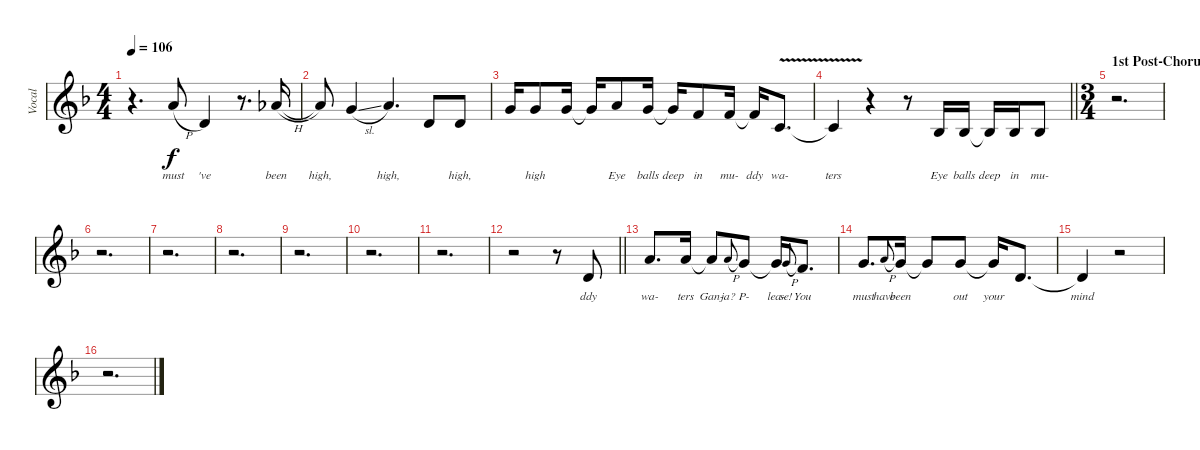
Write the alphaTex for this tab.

\track ("Vocal" "Vocal") {instrument lead2sawtooth}
\staff {score}
\tuning (E4 B3 G3 D3 A2 E2) {hide}
\ts (4 4)
\tempo 106
\clef g2
\ks dminor
r.4{d dy f} 10.2{h}.8{lyrics (0 "must") lyrics (1 "") lyrics (2 "") lyrics (3 "") lyrics (4 "")} 3.2.4{lyrics (0 "'ve") lyrics (1 "") lyrics (2 "") lyrics (3 "") lyrics (4 "")} r.8{d} 4.1{h}.16{lyrics (0 "been") lyrics (1 "") lyrics (2 "") lyrics (3 "") lyrics (4 "")} |
4.1{t}.8{lyrics (0 "high,") lyrics (1 "") lyrics (2 "") lyrics (3 "") lyrics (4 "")} 3.1{sl}.4{lyrics (0 "") lyrics (1 "") lyrics (2 "") lyrics (3 "") lyrics (4 "")} 5.1.4{d lyrics (0 "high,") lyrics (1 "") lyrics (2 "") lyrics (3 "") lyrics (4 "")} 3.2.8{lyrics (0 "") lyrics (1 "") lyrics (2 "") lyrics (3 "") lyrics (4 "")} 3.2.8{lyrics (0 "high,") lyrics (1 "") lyrics (2 "") lyrics (3 "") lyrics (4 "")} |
3.1.16{lyrics (0 "") lyrics (1 "") lyrics (2 "") lyrics (3 "") lyrics (4 "")} 3.1.8{lyrics (0 "high") lyrics (1 "") lyrics (2 "") lyrics (3 "") lyrics (4 "")} 3.1.16{lyrics (0 "") lyrics (1 "") lyrics (2 "") lyrics (3 "") lyrics (4 "")} 3.1{t}.16{lyrics (0 "") lyrics (1 "") lyrics (2 "") lyrics (3 "") lyrics (4 "")} 5.1.8{lyrics (0 "Eye") lyrics (1 "") lyrics (2 "") lyrics (3 "") lyrics (4 "")} 3.1.16{lyrics (0 "balls") lyrics (1 "") lyrics (2 "") lyrics (3 "") lyrics (4 "")} 3.1{t}.16{lyrics (0 "deep") lyrics (1 "") lyrics (2 "") lyrics (3 "") lyrics (4 "")} 1.1.8{lyrics (0 "in") lyrics (1 "") lyrics (2 "") lyrics (3 "") lyrics (4 "")} 1.1.16{lyrics (0 "mu-") lyrics (1 "") lyrics (2 "") lyrics (3 "") lyrics (4 "")} 1.1{t}.16{lyrics (0 "ddy") lyrics (1 "") lyrics (2 "") lyrics (3 "") lyrics (4 "")} 1.2{v}.8{d lyrics (0 "wa-") lyrics (1 "") lyrics (2 "") lyrics (3 "") lyrics (4 "")} |
\barLineRight lightlight
1.2{t}.4{lyrics (0 "ters") lyrics (1 "") lyrics (2 "") lyrics (3 "") lyrics (4 "")} r.4 r.8 3.3.16{lyrics (0 "Eye") lyrics (1 "") lyrics (2 "") lyrics (3 "") lyrics (4 "")} 3.3.16{lyrics (0 "balls") lyrics (1 "") lyrics (2 "") lyrics (3 "") lyrics (4 "")} 3.3{t}.16{lyrics (0 "deep") lyrics (1 "") lyrics (2 "") lyrics (3 "") lyrics (4 "")} 3.3.16{lyrics (0 "in") lyrics (1 "") lyrics (2 "") lyrics (3 "") lyrics (4 "")} 3.3.8{lyrics (0 "mu-") lyrics (1 "") lyrics (2 "") lyrics (3 "") lyrics (4 "")} |
\ts (3 4)
\section ("" "1st Post-Chorus")
r.2{d} |
r.2{d} |
r.2{d} |
r.2{d} |
r.2{d} |
r.2{d} |
r.2{d} |
\barLineRight lightlight
r.2 r.8 3.2.8{lyrics (0 "ddy") lyrics (1 "") lyrics (2 "") lyrics (3 "") lyrics (4 "")} |
5.1.8{d lyrics (0 "wa-") lyrics (1 "") lyrics (2 "") lyrics (3 "") lyrics (4 "")} 5.1.16{lyrics (0 "ters") lyrics (1 "") lyrics (2 "") lyrics (3 "") lyrics (4 "")} 5.1{t}.8{lyrics (0 "Gan-") lyrics (1 "") lyrics (2 "") lyrics (3 "") lyrics (4 "")} 5.1{h}.8{lyrics (0 "ja?") lyrics (1 "") lyrics (2 "") lyrics (3 "") lyrics (4 "") gr onbeat} 3.1.8{lyrics (0 "P-") lyrics (1 "") lyrics (2 "") lyrics (3 "") lyrics (4 "")} 3.1{t}.16{lyrics (0 "lea-") lyrics (1 "") lyrics (2 "") lyrics (3 "") lyrics (4 "")} 3.1{h}.8{lyrics (0 "se!") lyrics (1 "") lyrics (2 "") lyrics (3 "") lyrics (4 "") gr onbeat} 1.1.8{d lyrics (0 "You") lyrics (1 "") lyrics (2 "") lyrics (3 "") lyrics (4 "")} |
3.1.8{d lyrics (0 "must") lyrics (1 "") lyrics (2 "") lyrics (3 "") lyrics (4 "")} 5.1{h}.8{lyrics (0 "have") lyrics (1 "") lyrics (2 "") lyrics (3 "") lyrics (4 "") gr onbeat} 3.1.16{lyrics (0 "been") lyrics (1 "") lyrics (2 "") lyrics (3 "") lyrics (4 "")} 3.1{t}.8{lyrics (0 "") lyrics (1 "") lyrics (2 "") lyrics (3 "") lyrics (4 "")} 3.1.8{lyrics (0 "out") lyrics (1 "") lyrics (2 "") lyrics (3 "") lyrics (4 "")} 3.1{t}.16{lyrics (0 "your") lyrics (1 "") lyrics (2 "") lyrics (3 "") lyrics (4 "")} 3.2.8{d lyrics (0 "") lyrics (1 "") lyrics (2 "") lyrics (3 "") lyrics (4 "")} |
3.2{t}.4{lyrics (0 "mind") lyrics (1 "") lyrics (2 "") lyrics (3 "") lyrics (4 "")} r.2 |
r.2{d}
